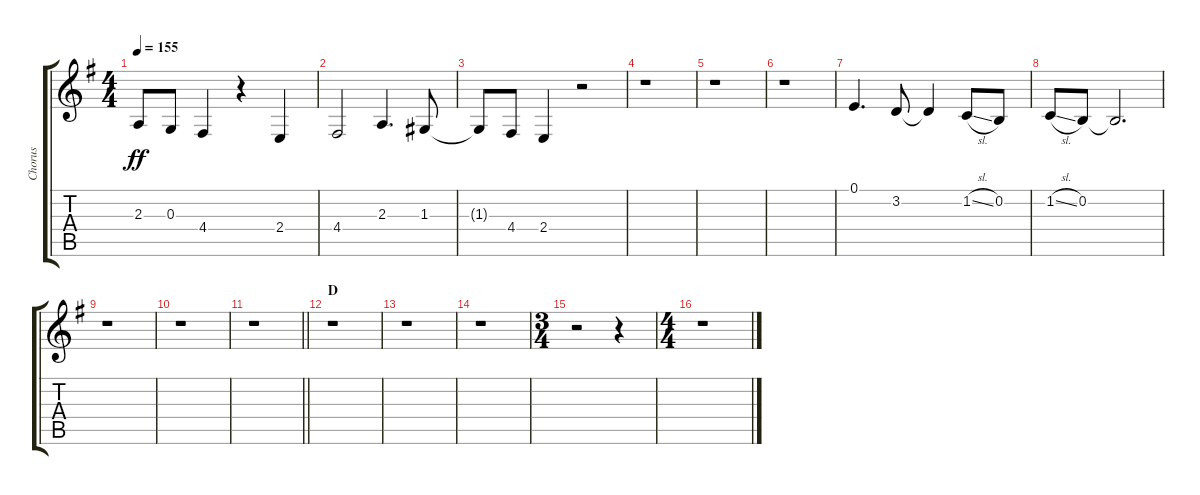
\track ("Chorus" "Chorus") {instrument voiceoohs}
\staff {score tabs}
\tuning (E4 B3 G3 D3 A2 E2) {hide}
\ts (4 4)
\tempo 155
\clef g2
\ks g
2.3{t}.8{dy ff} 0.3.8 4.4.4 r.4 2.4.4 |
4.4.2 2.3.4{d} 1.3.8 |
1.3{t}.8 4.4.8 2.4.4 r.2 |
r.1 |
r.1 |
r.1 |
0.1.4{d} 3.2.8 3.2{t}.4 1.2{sl}.8 0.2.8 |
1.2{sl}.8 0.2.8 0.2{t}.2{d} |
r.1 |
r.1 |
\barLineRight lightlight
r.1 |
\section ("" "D")
r.1 |
r.1 |
r.1 |
\ts (3 4)
r.2 r.4 |
\ts (4 4)
r.1
